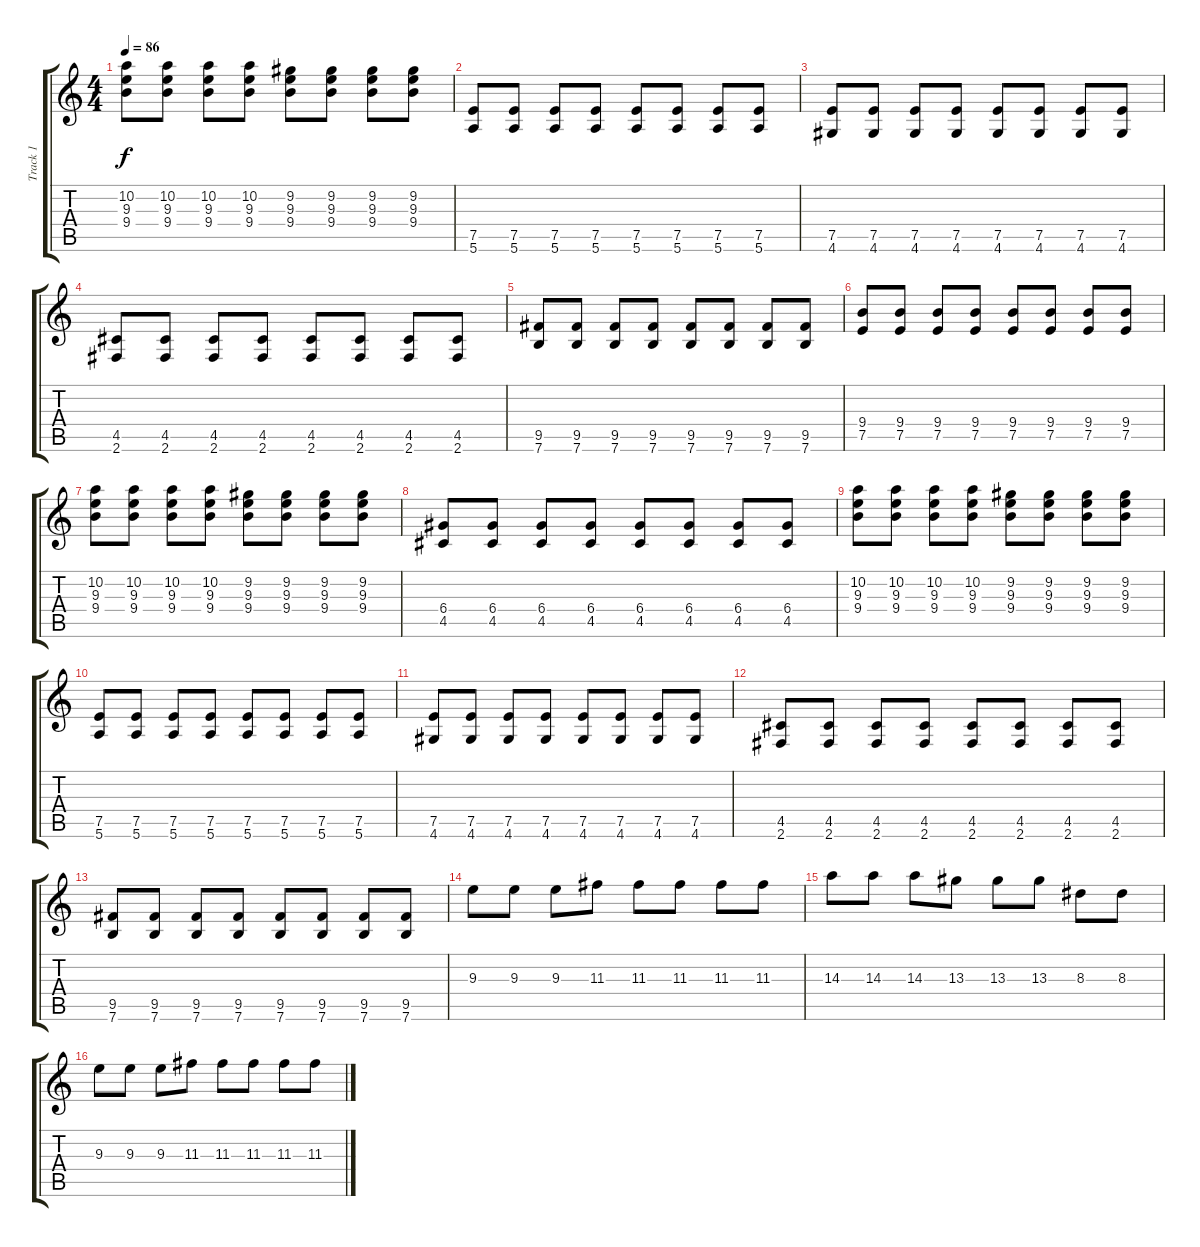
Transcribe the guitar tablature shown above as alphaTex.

\track ("Track 1" "Track 1") {instrument acousticguitarsteel}
\staff {score tabs}
\tuning (E4 B3 G3 D3 A2 E2) {hide}
\ts (4 4)
\tempo 86
\clef g2
\ks c
(10.2 9.3 9.4).8{dy f} (10.2 9.3 9.4).8 (10.2 9.3 9.4).8 (10.2 9.3 9.4).8 (9.2 9.3 9.4).8 (9.2 9.3 9.4).8 (9.2 9.3 9.4).8 (9.2 9.3 9.4).8 |
(7.5 5.6).8 (7.5 5.6).8 (7.5 5.6).8 (7.5 5.6).8 (7.5 5.6).8 (7.5 5.6).8 (7.5 5.6).8 (7.5 5.6).8 |
(7.5 4.6).8 (7.5 4.6).8 (7.5 4.6).8 (7.5 4.6).8 (7.5 4.6).8 (7.5 4.6).8 (7.5 4.6).8 (7.5 4.6).8 |
(4.5 2.6).8 (4.5 2.6).8 (4.5 2.6).8 (4.5 2.6).8 (4.5 2.6).8 (4.5 2.6).8 (4.5 2.6).8 (4.5 2.6).8 |
(9.5 7.6).8 (9.5 7.6).8 (9.5 7.6).8 (9.5 7.6).8 (9.5 7.6).8 (9.5 7.6).8 (9.5 7.6).8 (9.5 7.6).8 |
(9.4 7.5).8 (9.4 7.5).8 (9.4 7.5).8 (9.4 7.5).8 (9.4 7.5).8 (9.4 7.5).8 (9.4 7.5).8 (9.4 7.5).8 |
(10.2 9.3 9.4).8 (10.2 9.3 9.4).8 (10.2 9.3 9.4).8 (10.2 9.3 9.4).8 (9.2 9.3 9.4).8 (9.2 9.3 9.4).8 (9.2 9.3 9.4).8 (9.2 9.3 9.4).8 |
(6.4 4.5).8 (6.4 4.5).8 (6.4 4.5).8 (6.4 4.5).8 (6.4 4.5).8 (6.4 4.5).8 (6.4 4.5).8 (6.4 4.5).8 |
(10.2 9.3 9.4).8 (10.2 9.3 9.4).8 (10.2 9.3 9.4).8 (10.2 9.3 9.4).8 (9.2 9.3 9.4).8 (9.2 9.3 9.4).8 (9.2 9.3 9.4).8 (9.2 9.3 9.4).8 |
(7.5 5.6).8 (7.5 5.6).8 (7.5 5.6).8 (7.5 5.6).8 (7.5 5.6).8 (7.5 5.6).8 (7.5 5.6).8 (7.5 5.6).8 |
(7.5 4.6).8 (7.5 4.6).8 (7.5 4.6).8 (7.5 4.6).8 (7.5 4.6).8 (7.5 4.6).8 (7.5 4.6).8 (7.5 4.6).8 |
(4.5 2.6).8 (4.5 2.6).8 (4.5 2.6).8 (4.5 2.6).8 (4.5 2.6).8 (4.5 2.6).8 (4.5 2.6).8 (4.5 2.6).8 |
(9.5 7.6).8 (9.5 7.6).8 (9.5 7.6).8 (9.5 7.6).8 (9.5 7.6).8 (9.5 7.6).8 (9.5 7.6).8 (9.5 7.6).8 |
9.3.8 9.3.8 9.3.8 11.3.8 11.3.8 11.3.8 11.3.8 11.3.8 |
14.3.8 14.3.8 14.3.8 13.3.8 13.3.8 13.3.8 8.3.8 8.3.8 |
9.3.8 9.3.8 9.3.8 11.3.8 11.3.8 11.3.8 11.3.8 11.3.8
